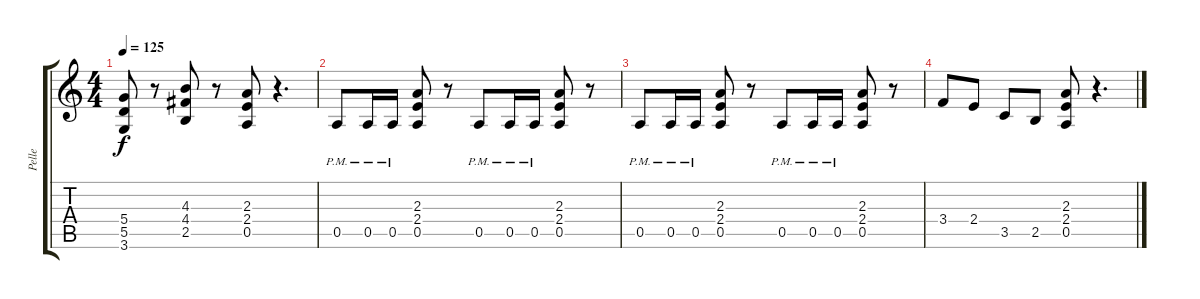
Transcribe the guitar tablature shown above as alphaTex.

\track ("Pelle" "Pelle") {instrument distortionguitar}
\staff {score tabs}
\tuning (E4 B3 G3 D3 A2 E2) {hide}
\ts (4 4)
\tempo 125
\clef g2
\ks c
(5.4 5.5 3.6).8{dy f} r.8 (4.3 4.4 2.5).8 r.8 (2.3 2.4 0.5).8 r.4{d} |
0.5{pm}.8 0.5{pm}.16 0.5{pm}.16 (2.3 2.4 0.5).8 r.8 0.5{pm}.8 0.5{pm}.16 0.5{pm}.16 (2.3 2.4 0.5).8 r.8 |
0.5{pm}.8 0.5{pm}.16 0.5{pm}.16 (2.3 2.4 0.5).8 r.8 0.5{pm}.8 0.5{pm}.16 0.5{pm}.16 (2.3 2.4 0.5).8 r.8 |
3.4.8 2.4.8 3.5.8 2.5.8 (2.3 2.4 0.5).8 r.4{d}
